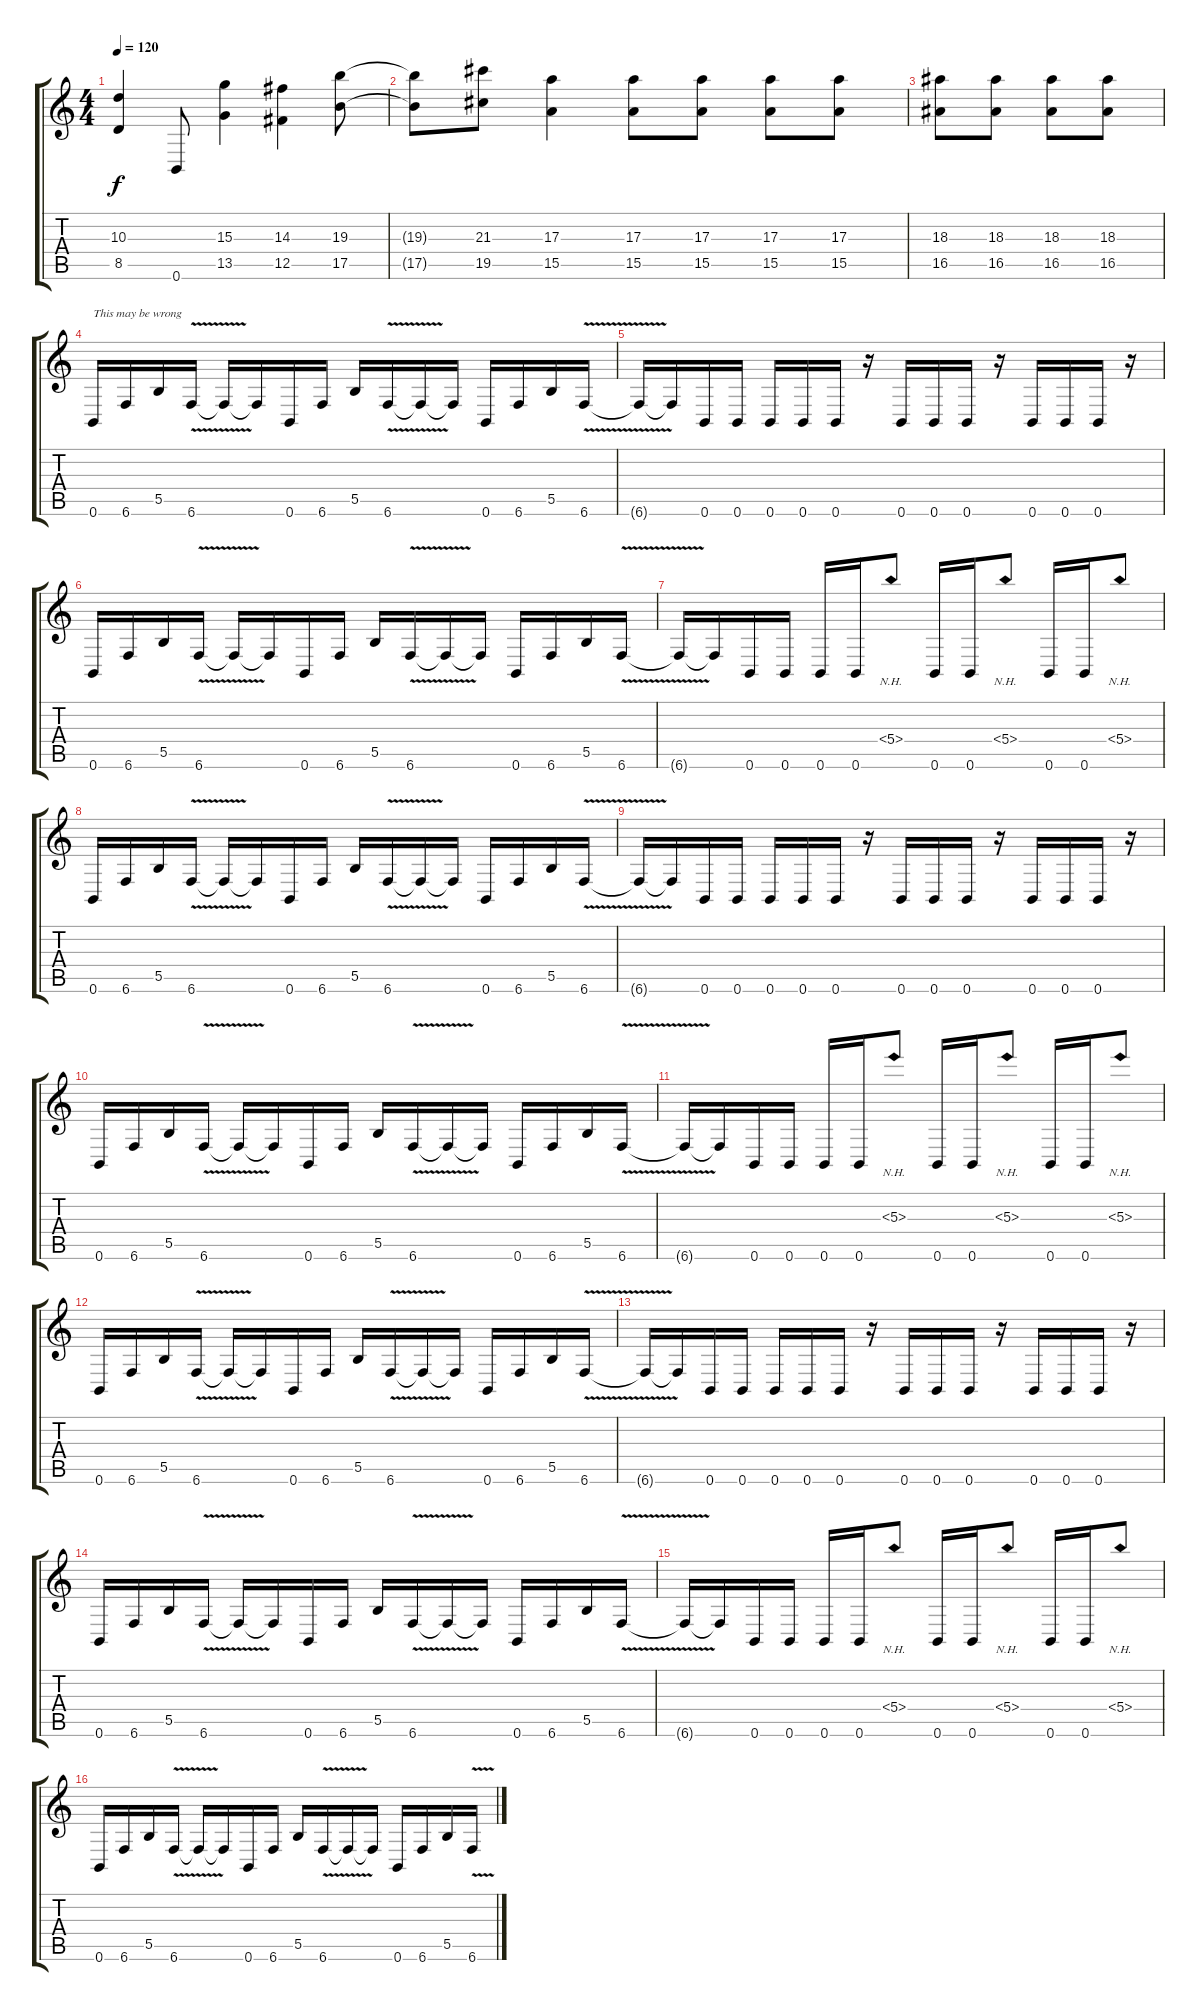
\track ("  " "  ") {instrument overdrivenguitar}
\staff {score tabs}
\tuning (Db4 Ab3 E3 B2 Gb2 B1) {hide}
\ts (4 4)
\tempo 120
\clef g2
\ks c
(10.3 8.5).4{dy f} 0.6.8 (15.3 13.5).4 (14.3 12.5).4 (19.3 17.5).8 |
(19.3{t} 17.5{t}).8 (21.3 19.5).8 (17.3 15.5).4 (17.3 15.5).8 (17.3 15.5).8 (17.3 15.5).8 (17.3 15.5).8 |
(18.3 16.5).8 (18.3 16.5).8 (18.3 16.5).8 (18.3 16.5).8 |
0.6.16{txt "This may be wrong"} 6.6.16 5.5.16 6.6{v}.16 6.6{t}.16 6.6{t}.16 0.6.16 6.6.16 5.5.16 6.6{v}.16 6.6{t}.16 6.6{t}.16 0.6.16 6.6.16 5.5.16 6.6{v}.16 |
6.6{t}.16 6.6{t}.16 0.6.16 0.6.16 0.6.16 0.6.16 0.6.16 r.16 0.6.16 0.6.16 0.6.16 r.16 0.6.16 0.6.16 0.6.16 r.16 |
0.6.16 6.6.16 5.5.16 6.6{v}.16 6.6{t}.16 6.6{t}.16 0.6.16 6.6.16 5.5.16 6.6{v}.16 6.6{t}.16 6.6{t}.16 0.6.16 6.6.16 5.5.16 6.6{v}.16 |
6.6{t}.16 6.6{t}.16 0.6.16 0.6.16 0.6.16 0.6.16 5.4{nh}.8 0.6.16 0.6.16 5.4{nh}.8 0.6.16 0.6.16 5.4{nh}.8 |
0.6.16 6.6.16 5.5.16 6.6{v}.16 6.6{t}.16 6.6{t}.16 0.6.16 6.6.16 5.5.16 6.6{v}.16 6.6{t}.16 6.6{t}.16 0.6.16 6.6.16 5.5.16 6.6{v}.16 |
6.6{t}.16 6.6{t}.16 0.6.16 0.6.16 0.6.16 0.6.16 0.6.16 r.16 0.6.16 0.6.16 0.6.16 r.16 0.6.16 0.6.16 0.6.16 r.16 |
0.6.16 6.6.16 5.5.16 6.6{v}.16 6.6{t}.16 6.6{t}.16 0.6.16 6.6.16 5.5.16 6.6{v}.16 6.6{t}.16 6.6{t}.16 0.6.16 6.6.16 5.5.16 6.6{v}.16 |
6.6{t}.16 6.6{t}.16 0.6.16 0.6.16 0.6.16 0.6.16 5.3{nh}.8 0.6.16 0.6.16 5.3{nh}.8 0.6.16 0.6.16 5.3{nh}.8 |
0.6.16 6.6.16 5.5.16 6.6{v}.16 6.6{t}.16 6.6{t}.16 0.6.16 6.6.16 5.5.16 6.6{v}.16 6.6{t}.16 6.6{t}.16 0.6.16 6.6.16 5.5.16 6.6{v}.16 |
6.6{t}.16 6.6{t}.16 0.6.16 0.6.16 0.6.16 0.6.16 0.6.16 r.16 0.6.16 0.6.16 0.6.16 r.16 0.6.16 0.6.16 0.6.16 r.16 |
0.6.16 6.6.16 5.5.16 6.6{v}.16 6.6{t}.16 6.6{t}.16 0.6.16 6.6.16 5.5.16 6.6{v}.16 6.6{t}.16 6.6{t}.16 0.6.16 6.6.16 5.5.16 6.6{v}.16 |
6.6{t}.16 6.6{t}.16 0.6.16 0.6.16 0.6.16 0.6.16 5.4{nh}.8 0.6.16 0.6.16 5.4{nh}.8 0.6.16 0.6.16 5.4{nh}.8 |
0.6.16 6.6.16 5.5.16 6.6{v}.16 6.6{t}.16 6.6{t}.16 0.6.16 6.6.16 5.5.16 6.6{v}.16 6.6{t}.16 6.6{t}.16 0.6.16 6.6.16 5.5.16 6.6{v}.16
